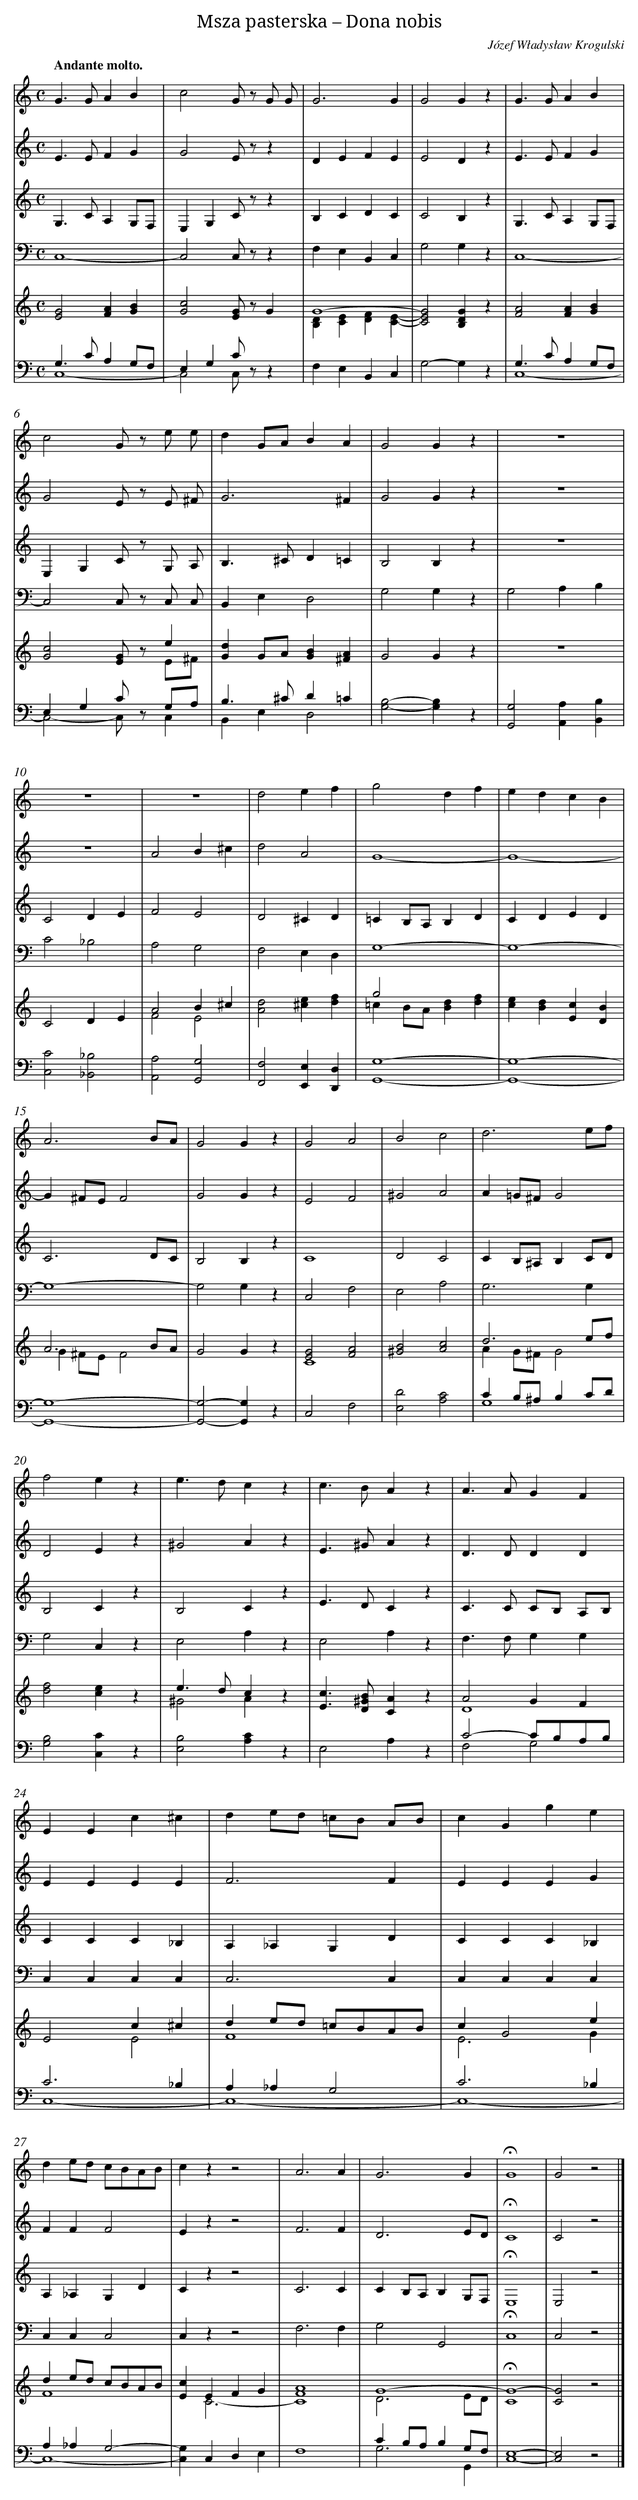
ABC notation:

X:1
T: Msza pasterska – Dona nobis
C: Józef Władysław Krogulski
L: 1/4
M: C
Q: "Andante molto."
V: 1 clef=treble
V: 2 clef=treble
V: 3 clef=treble
V: 4 clef=bass
V: 5 clef=treble
V: 6 clef=bass
K: C
[V:1] G>GAB |
[V:2] E>EFG |
[V:3] G,>CA,G,/F,/ |
[V:4] C,4- |
[V:5] [G2E2][AF][BG] |
[V:6] G,>CA,G,/F,/ & C,4- |
[V:1] c2G/ z/ G/ G/ |
[V:2] G2E/ z/z |
[V:3] E,G,C/ z/z |
[V:4] C,2C,/ z/z |
[V:5] [c2G2][G/E/] z/G |
[V:6] E,G,C/ z/z & C,2C,/ x/x |
[V:1] G3G |
[V:2] DEFE |
[V:3] B,CDC |
[V:4] F,E,B,,C, |
[V:5] G4- & [DB,][EC][FD][EC]- |
[V:6] F,E,B,,C, |
[V:1] G2Gz |
[V:2] E2Dz |
[V:3] C2B,z |
[V:4] G,2G,z |
[V:5] [G2E2C2][GDB,]z |
[V:6] G,2-G,z |
[V:1] G>GAB |
[V:2] E>EFG |
[V:3] G,>CA,G,/F,/ |
[V:4] C,4- |
[V:5] [A2F2][AF][BG] |
[V:6] G,>CA,G,/F,/ & C,4- |
[V:1] c2G/ z/ e/ e/ |
[V:2] G2E/ z/ E/ ^F/ |
[V:3] E,G,C/ z/ G,/ A,/ |
[V:4] C,2C,/ z/ C,/ C,/ |
[V:5] [c2G2][G/E/] z/e & x2x/ x/ E/^F/ |
[V:6] E,G,C/ z/ G,/A,/ & C,2-C,/ x/C, |
[V:1] dG/A/BA |
[V:2] G3^F |
[V:3] B,>^CD=C |
[V:4] B,,E,D,2 |
[V:5] [dG]G/A/[BG][A^F] |
[V:6] B,>^CD=C & B,,E,D,2 |
[V:1] G2Gz |
[V:2] G2Gz |
[V:3] B,2B,z |
[V:4] G,2G,z |
[V:5] G2Gz |
[V:6] [B,2G,2]-[B,G,]z |
[V:1] z4 |
[V:2] z4 |
[V:3] z4 |
[V:4] G,2A,B, |
[V:5] z4 |
[V:6] [G,2G,,2][A,A,,][B,B,,] |
[V:1] z4 |
[V:2] z4 |
[V:3] C2DE |
[V:4] C2_B,2 |
[V:5] C2DE |
[V:6] [C2C,2][_B,2_B,,2] |
[V:1] z4 |
[V:2] A2B^c |
[V:3] F2E2 |
[V:4] A,2G,2 |
[V:5] A2B^c & F2E2 |
[V:6] [A,2A,,2][G,2G,,2] |
[V:1] d2ef |
[V:2] d2A2 |
[V:3] D2^CD |
[V:4] F,2E,D, |
[V:5] [d2A2][e^c][fd] |
[V:6] [F,2F,,2][E,E,,][D,D,,] |
[V:1] g2df |
[V:2] G4- |
[V:3] =CB,/A,/B,D |
[V:4] G,4- |
[V:5] g2x2 & =cB/A/[dB][fd] |
[V:6] [G,4G,,4]- |
[V:1] edcB |
[V:2] G4- |
[V:3] CDED |
[V:4] G,4- |
[V:5] [ec][dB][cE][BD] |
[V:6] [G,4G,,4]- |
[V:1] A3B/A/ |
[V:2] G^F/E/F2 |
[V:3] C3D/C/ |
[V:4] G,4- |
[V:5] A3B/A/ & G^F/E/F2 |
[V:6] [G,4G,,4]- |
[V:1] G2Gz |
[V:2] G2Gz |
[V:3] B,2B,z |
[V:4] G,2G,z |
[V:5] G2Gz |
[V:6] [G,2G,,2]-[G,G,,]z |
[V:1] G2A2 |
[V:2] E2F2 |
[V:3] C4 |
[V:4] C,2F,2 |
[V:5] [G2E2][A2F2] & C4 |
[V:6] C,2F,2 |
[V:1] B2c2 |
[V:2] ^G2A2 |
[V:3] D2C2 |
[V:4] E,2A,2 |
[V:5] [B2^G2][c2A2] |
[V:6] [D2E,2][C2A,2] |
[V:1] d3e/f/ |
[V:2] A=G/^F/G2 |
[V:3] CB,/^A,/B,C/D/ |
[V:4] G,3G, |
[V:5] d3e/f/ & AG/^F/G2 |
[V:6] CB,/^A,/B,C/D/ & G,4 |
[V:1] f2ez |
[V:2] D2Ez |
[V:3] B,2Cz |
[V:4] G,2C,z |
[V:5] [f2d2][ec]z |
[V:6] [B,2G,2][CC,]z |
[V:1] e>dcz |
[V:2] ^G2Az |
[V:3] B,2Cz |
[V:4] E,2A,z |
[V:5] e>dcz & ^G2Ax |
[V:6] [B,2E,2][CA,]z |
[V:1] c>BAz |
[V:2] E>^GAz |
[V:3] E>DCz |
[V:4] E,2A,z |
[V:5] [cE]>[B^GD][AC]z |
[V:6] E,2A,z |
[V:1] A>AGF |
[V:2] D>DDD |
[V:3] C>C C/B,/ A,/B,/ |
[V:4] F,>F,G,G, |
[V:5] A2GF & D4 |
[V:6] C2-C/B,/A,/B,/ & F,2G,2 |
[V:1] EEc^c |
[V:2] EEEE |
[V:3] CCC_B, |
[V:4] C,C,C,C, |
[V:5] E2c^c & x2E2 |
[V:6] C3_B, & C,4- |
[V:1] de/d/ =c/B/ A/B/ |
[V:2] F3F |
[V:3] A,_A,G,D |
[V:4] C,3C, |
[V:5] de/d/ =c/B/A/B/ & F4 |
[V:6] A,_A,G,2 & C,4- |
[V:1] cGge |
[V:2] EEEG |
[V:3] CCC_B, |
[V:4] C,C,C,C, |
[V:5] cG2e & E3G |
[V:6] C3_B, & C,4- |
[V:1] de/d/ c/B/A/B/ |
[V:2] FFF2 |
[V:3] A,_A,G,D |
[V:4] C,C,C,2 |
[V:5] de/d/ c/B/A/B/ & F4 |
[V:6] A,_A,G,2- & C,4- |
[V:1] czz2 |
[V:2] Ezz2 |
[V:3] Czz2 |
[V:4] C,zz2 |
[V:5] [cE]EFG & xC3- |
[V:6] [G,C,]C,D,E, |
[V:1] A3A |
[V:2] F3F |
[V:3] C3C |
[V:4] F,3F, |
[V:5] [A4F4] & C4 |
[V:6] F,4 |
[V:1] G3G |
[V:2] D3E/D/ |
[V:3] CB,/A,/B,G,/F,/ |
[V:4] G,2G,,2 |
[V:5] G4- & D3E/D/ |
[V:6] CB,/A,/B,G,/F,/ & G,3G,, |
[V:1] !fermata!G4 |
[V:2] !fermata!C4 |
[V:3] !fermata!E,4 |
[V:4] !fermata!C,4 |
[V:5] !fermata!G4- & C4 |
[V:6] [E,4C,4]- |
[V:1] G2z2 |]
[V:2] C2z2 |]
[V:3] E,2z2 |]
[V:4] C,2z2 |]
[V:5] [G2C2]z2 |]
[V:6] [E,2C,2]z2 |]
